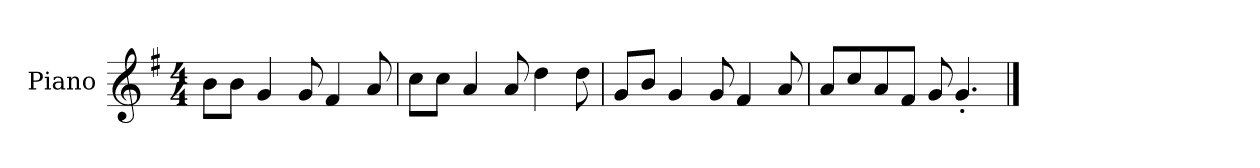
**kern
*part1
*staff1
*I"Piano
*I'P-no
*clefG2
*k[f#]
*M4/4
*MM90
=1
8b\L
8b\J
4g/
8g/
4f#/
8a/
=2
8cc\L
8cc\J
4a/
8a/
4dd\
8dd\
=3
8g/L
8b/J
4g/
8g/
4f#/
8a/
=4
8a/L
8cc/
8a/
8f#/J
8g/
4.g'/
==
*-
